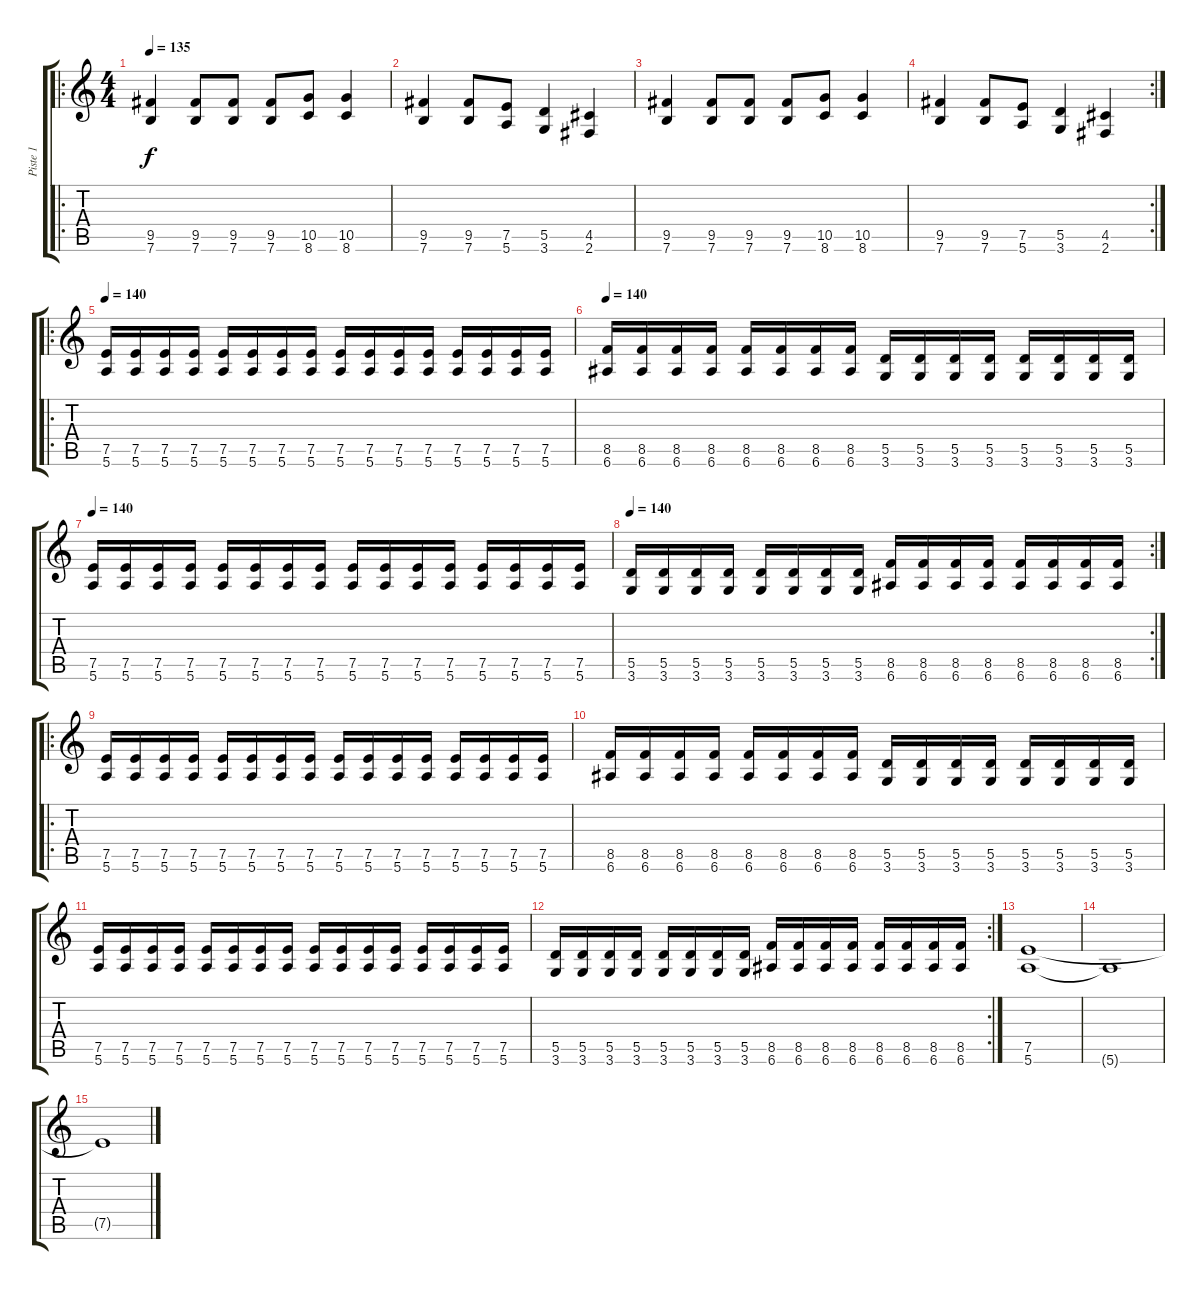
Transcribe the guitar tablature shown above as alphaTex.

\track ("Piste 1" "Piste 1") {instrument distortionguitar}
\staff {score tabs}
\tuning (E4 B3 G3 D3 A2 E2) {hide}
\ro
\ts (4 4)
\tempo 135
\clef g2
\ks c
(9.5 7.6).4{dy f balance 11} (9.5 7.6).8 (9.5 7.6).8 (9.5 7.6).8 (10.5 8.6).8 (10.5 8.6).4 |
(9.5 7.6).4 (9.5 7.6).8 (7.5 5.6).8 (5.5 3.6).4 (4.5 2.6).4 |
(9.5 7.6).4 (9.5 7.6).8 (9.5 7.6).8 (9.5 7.6).8 (10.5 8.6).8 (10.5 8.6).4 |
\rc 2
(9.5 7.6).4 (9.5 7.6).8 (7.5 5.6).8 (5.5 3.6).4 (4.5 2.6).4 |
\ro
\tempo 140
(7.5 5.6).16 (7.5 5.6).16 (7.5 5.6).16 (7.5 5.6).16 (7.5 5.6).16 (7.5 5.6).16 (7.5 5.6).16 (7.5 5.6).16 (7.5 5.6).16 (7.5 5.6).16 (7.5 5.6).16 (7.5 5.6).16 (7.5 5.6).16 (7.5 5.6).16 (7.5 5.6).16 (7.5 5.6).16 |
\tempo 140
(8.5 6.6).16 (8.5 6.6).16 (8.5 6.6).16 (8.5 6.6).16 (8.5 6.6).16 (8.5 6.6).16 (8.5 6.6).16 (8.5 6.6).16 (5.5 3.6).16 (5.5 3.6).16 (5.5 3.6).16 (5.5 3.6).16 (5.5 3.6).16 (5.5 3.6).16 (5.5 3.6).16 (5.5 3.6).16 |
\tempo 140
(7.5 5.6).16 (7.5 5.6).16 (7.5 5.6).16 (7.5 5.6).16 (7.5 5.6).16 (7.5 5.6).16 (7.5 5.6).16 (7.5 5.6).16 (7.5 5.6).16 (7.5 5.6).16 (7.5 5.6).16 (7.5 5.6).16 (7.5 5.6).16 (7.5 5.6).16 (7.5 5.6).16 (7.5 5.6).16 |
\rc 2
\tempo 140
(5.5 3.6).16 (5.5 3.6).16 (5.5 3.6).16 (5.5 3.6).16 (5.5 3.6).16 (5.5 3.6).16 (5.5 3.6).16 (5.5 3.6).16 (8.5 6.6).16 (8.5 6.6).16 (8.5 6.6).16 (8.5 6.6).16 (8.5 6.6).16 (8.5 6.6).16 (8.5 6.6).16 (8.5 6.6).16 |
\ro
(7.5 5.6).16 (7.5 5.6).16 (7.5 5.6).16 (7.5 5.6).16 (7.5 5.6).16 (7.5 5.6).16 (7.5 5.6).16 (7.5 5.6).16 (7.5 5.6).16 (7.5 5.6).16 (7.5 5.6).16 (7.5 5.6).16 (7.5 5.6).16 (7.5 5.6).16 (7.5 5.6).16 (7.5 5.6).16 |
(8.5 6.6).16 (8.5 6.6).16 (8.5 6.6).16 (8.5 6.6).16 (8.5 6.6).16 (8.5 6.6).16 (8.5 6.6).16 (8.5 6.6).16 (5.5 3.6).16 (5.5 3.6).16 (5.5 3.6).16 (5.5 3.6).16 (5.5 3.6).16 (5.5 3.6).16 (5.5 3.6).16 (5.5 3.6).16 |
(7.5 5.6).16 (7.5 5.6).16 (7.5 5.6).16 (7.5 5.6).16 (7.5 5.6).16 (7.5 5.6).16 (7.5 5.6).16 (7.5 5.6).16 (7.5 5.6).16 (7.5 5.6).16 (7.5 5.6).16 (7.5 5.6).16 (7.5 5.6).16 (7.5 5.6).16 (7.5 5.6).16 (7.5 5.6).16 |
\rc 2
(5.5 3.6).16 (5.5 3.6).16 (5.5 3.6).16 (5.5 3.6).16 (5.5 3.6).16 (5.5 3.6).16 (5.5 3.6).16 (5.5 3.6).16 (8.5 6.6).16 (8.5 6.6).16 (8.5 6.6).16 (8.5 6.6).16 (8.5 6.6).16 (8.5 6.6).16 (8.5 6.6).16 (8.5 6.6).16 |
(7.5 5.6).1 |
5.6{t}.1 |
7.5{t}.1
